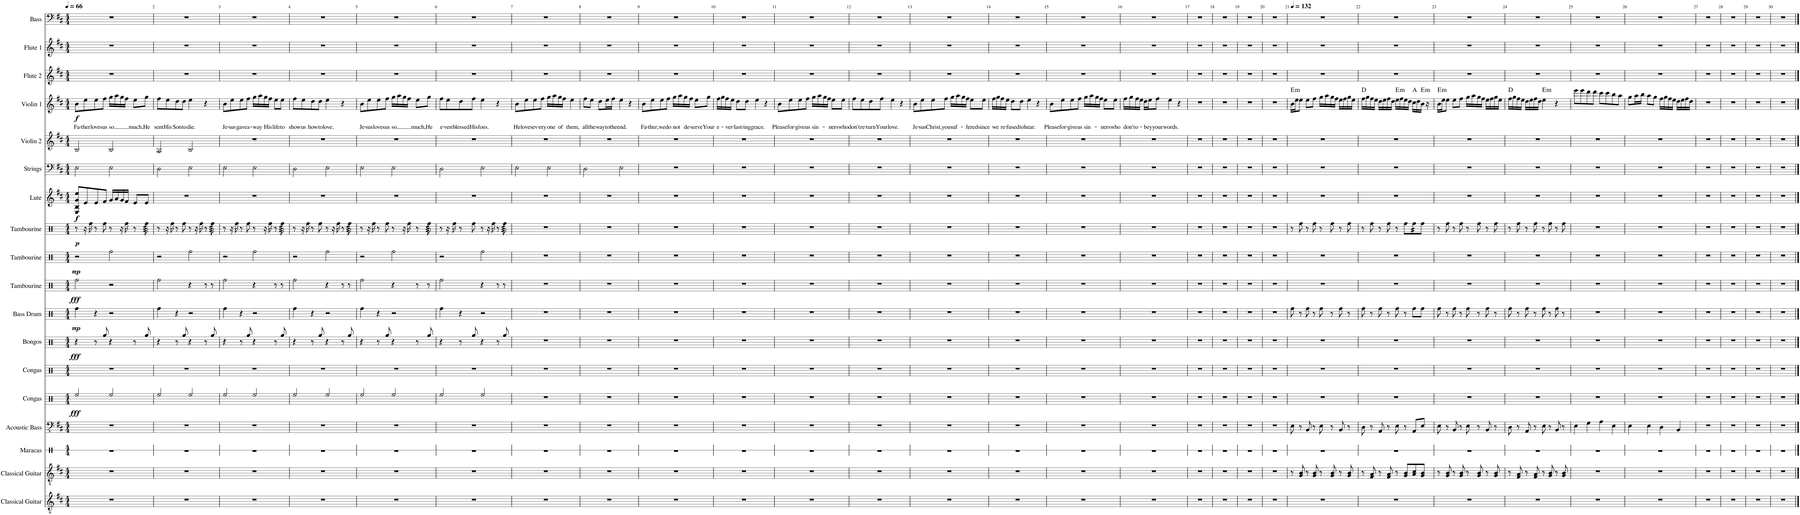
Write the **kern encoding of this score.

**kern	**kern	**kern	**kern	**kern	**dynam	**kern	**kern	**dynam	**kern	**dynam	**kern	**dynam	**kern	**dynam	**kern	**dynam	**kern	**dynam	**kern	**kern	**kern	**text	**dynam	**harte	**kern	**kern	**kern
*part18	*part17	*part16	*part15	*part14	*part14	*part13	*part12	*part12	*part11	*part11	*part10	*part10	*part9	*part9	*part8	*part8	*part7	*part7	*part6	*part5	*part4	*part4	*part4	*part4	*part3	*part2	*part1
*staff18	*staff17	*staff16	*staff15	*staff14	*staff14	*staff13	*staff12	*staff12	*staff11	*staff11	*staff10	*staff10	*staff9	*staff9	*staff8	*staff8	*staff7	*staff7	*staff6	*staff5	*staff4	*staff4	*staff4	*	*staff3	*staff2	*staff1
*I"Classical Guitar	*I"Classical Guitar	*I"Maracas	*I"Acoustic Bass	*I"Congas	*	*I"Congas	*I"Bongos	*	*I"Bass Drum	*	*I"Tambourine	*	*I"Tambourine	*	*I"Tambourine	*	*I"Lute	*	*I"Strings	*I"Violin 2	*I"Violin 1	*	*	*	*I"Flute 2	*I"Flute 1	*I"Bass
*I'Guit.	*I'Guit.	*I'Mrcs.	*I'Bass	*I'Co.	*	*I'Co.	*I'Bo.	*	*I'B. Dr.	*	*I'Tamb.	*	*I'Tamb.	*	*I'Tamb.	*	*I'Lt.	*	*I'Str.	*I'Vln. 2	*I'Vln. 1	*	*	*	*I'Fl. 2	*I'Fl. 1	*I'B.
*	*	*stria1	*	*	*	*	*	*	*	*	*	*	*	*	*	*	*	*	*	*	*	*	*	*	*	*	*
*clefGv2	*clefGv2	*clefX	*clefFv4	*clefX	*	*clefX	*clefX	*	*clefX	*	*clefX	*	*clefX	*	*clefX	*	*clefG2	*	*clefF4	*clefG2	*clefG2	*	*	*	*clefG2	*clefG2	*clefF4
*k[f#c#]	*k[f#c#]	*k[]	*k[f#c#]	*k[]	*	*k[]	*k[]	*	*k[]	*	*k[]	*	*k[]	*	*k[]	*	*k[f#c#]	*	*k[f#c#]	*k[f#c#]	*k[f#c#]	*	*	*	*k[f#c#]	*k[f#c#]	*k[f#c#]
*M4/4	*M4/4	*M4/4	*M4/4	*M4/4	*	*M4/4	*M4/4	*	*M4/4	*	*M4/4	*	*M4/4	*	*M4/4	*	*M4/4	*	*M4/4	*M4/4	*M4/4	*	*	*	*M4/4	*M4/4	*M4/4
*MM66	*MM66	*MM66	*MM66	*MM66	*	*MM66	*MM66	*	*MM66	*	*MM66	*	*MM66	*	*MM66	*	*MM66	*	*MM66	*MM66	*MM66	*	*	*	*MM66	*MM66	*MM66
=1	=1	=1	=1	=1	=1	=1	=1	=1	=1	=1	=1	=1	=1	=1	=1	=1	=1	=1	=1	=1	=1	=1	=1	=1	=1	=1	=1
!	!	!	!	!	!LO:DY:b	!	!	!LO:DY:b	!	!LO:DY:b	!	!LO:DY:b	!	!LO:DY:b	!	!LO:DY:b	!	!LO:DY:b	!	!	!	!LO:LY:b	!LO:DY:b	!	!	!	!
1r	1r	1r	1r	2Ree/	fff	1r	4r	fff	4Rff\	mp	2Rff\	fff	2r	mp	8r	p	8E/ 8B/ 8g/ 8ee/L	f	2E\	2B/	8b\L	Fa-	f	.	1r	1r	1r
!	!	!	!	!	!	!	!	!	!	!	!	!	!	!	!	!	!	!	!	!	!	!LO:LY:b	!	!	!	!	!
.	.	.	.	.	.	.	.	.	.	.	.	.	.	.	16r	.	8e/	.	.	.	8ee\	-ther	.	.	.	.	.
.	.	.	.	.	.	.	.	.	.	.	.	.	.	.	16Rff\	.	.	.	.	.	.	.	.	.	.	.	.
!	!	!	!	!	!	!	!	!	!	!	!	!	!	!	!	!	!	!	!	!	!	!LO:LY:b	!	!	!	!	!
.	.	.	.	.	.	.	8r	.	4r	.	.	.	.	.	8r	.	8e/	.	.	.	8ee\	loves	.	.	.	.	.
!	!	!	!	!	!	!	!	!	!	!	!	!	!	!	!	!	!	!	!	!	!	!LO:LY:b	!	!	!	!	!
.	.	.	.	.	.	.	8Rgg/	.	.	.	.	.	.	.	8Rff\	.	8f#/J	.	.	.	8ff#\J	us	.	.	.	.	.
!	!	!	!	!	!	!	!	!	!	!	!	!	!	!	!	!	!	!	!	!	!	!LO:LY:b	!	!	!	!	!
.	.	.	.	2Ree/	.	.	4r	.	2r	.	2r	.	2Rff\	.	8r	.	16g/LL	.	2E\	2B/	16gg\LL	-so	.	.	.	.	.
.	.	.	.	.	.	.	.	.	.	.	.	.	.	.	.	.	16a/	.	.	.	16aa\	.	.	.	.	.	.
.	.	.	.	.	.	.	.	.	.	.	.	.	.	.	16r	.	16g/	.	.	.	16gg\	.	.	.	.	.	.
.	.	.	.	.	.	.	.	.	.	.	.	.	.	.	16Rff\	.	16f#/JJ	.	.	.	16ff#\JJ	.	.	.	.	.	.
!	!	!	!	!	!	!	!	!	!	!	!	!	!	!	!	!	!	!	!	!	!	!LO:LY:b	!	!	!	!	!
.	.	.	.	.	.	.	8r	.	.	.	.	.	.	.	8r	.	8e/L	.	.	.	8ee\L	much,	.	.	.	.	.
!	!	!	!	!	!	!	!	!	!	!	!	!	!	!	!	!	!	!	!	!	!	!LO:LY:b	!	!	!	!	!
*	*	*	*	*	*	*	*	*	*	*	*	*	*	*	*tremolo	*	*	*	*	*	*	*	*	*	*	*	*
.	.	.	.	.	.	.	8Rgg/	.	.	.	.	.	.	.	64Rff\	.	8e/J	.	.	.	8gg\J	He	.	.	.	.	.
.	.	.	.	.	.	.	.	.	.	.	.	.	.	.	64Rff\	.	.	.	.	.	.	.	.	.	.	.	.
.	.	.	.	.	.	.	.	.	.	.	.	.	.	.	64Rff\	.	.	.	.	.	.	.	.	.	.	.	.
.	.	.	.	.	.	.	.	.	.	.	.	.	.	.	64Rff\	.	.	.	.	.	.	.	.	.	.	.	.
.	.	.	.	.	.	.	.	.	.	.	.	.	.	.	64Rff\	.	.	.	.	.	.	.	.	.	.	.	.
.	.	.	.	.	.	.	.	.	.	.	.	.	.	.	64Rff\	.	.	.	.	.	.	.	.	.	.	.	.
.	.	.	.	.	.	.	.	.	.	.	.	.	.	.	64Rff\	.	.	.	.	.	.	.	.	.	.	.	.
.	.	.	.	.	.	.	.	.	.	.	.	.	.	.	64Rff\	.	.	.	.	.	.	.	.	.	.	.	.
*	*	*	*	*	*	*	*	*	*	*	*	*	*	*	*Xtremolo	*	*	*	*	*	*	*	*	*	*	*	*
=2	=2	=2	=2	=2	=2	=2	=2	=2	=2	=2	=2	=2	=2	=2	=2	=2	=2	=2	=2	=2	=2	=2	=2	=2	=2	=2	=2
!	!	!	!	!	!	!	!	!	!	!	!	!	!	!	!	!	!	!	!	!	!	!LO:LY:b	!	!	!	!	!
1r	1r	1r	1r	2Ree/	.	1r	4r	.	4Rff\	.	2Rff\	.	2r	.	8r	.	1r	.	2D\	2A/	8ff#\L	sent	.	.	1r	1r	1r
!	!	!	!	!	!	!	!	!	!	!	!	!	!	!	!	!	!	!	!	!	!	!LO:LY:b	!	!	!	!	!
.	.	.	.	.	.	.	.	.	.	.	.	.	.	.	16r	.	.	.	.	.	8ee\	His	.	.	.	.	.
.	.	.	.	.	.	.	.	.	.	.	.	.	.	.	16Rff\	.	.	.	.	.	.	.	.	.	.	.	.
!	!	!	!	!	!	!	!	!	!	!	!	!	!	!	!	!	!	!	!	!	!	!LO:LY:b	!	!	!	!	!
.	.	.	.	.	.	.	8r	.	4r	.	.	.	.	.	8r	.	.	.	.	.	8dd\	Son	.	.	.	.	.
!	!	!	!	!	!	!	!	!	!	!	!	!	!	!	!	!	!	!	!	!	!	!LO:LY:b	!	!	!	!	!
.	.	.	.	.	.	.	8Rgg/	.	.	.	.	.	.	.	8Rff\	.	.	.	.	.	8dd\J	to	.	.	.	.	.
!	!	!	!	!	!	!	!	!	!	!	!	!	!	!	!	!	!	!	!	!	!	!LO:LY:b	!	!	!	!	!
.	.	.	.	2Ree/	.	.	4r	.	2r	.	4r	.	2Rff\	.	8r	.	.	.	2E\	2B/	4ee\	die.	.	.	.	.	.
.	.	.	.	.	.	.	.	.	.	.	.	.	.	.	16r	.	.	.	.	.	.	.	.	.	.	.	.
.	.	.	.	.	.	.	.	.	.	.	.	.	.	.	16Rff\	.	.	.	.	.	.	.	.	.	.	.	.
.	.	.	.	.	.	.	8r	.	.	.	8r	.	.	.	8r	.	.	.	.	.	4r	.	.	.	.	.	.
*	*	*	*	*	*	*	*	*	*	*	*	*	*	*	*tremolo	*	*	*	*	*	*	*	*	*	*	*	*
.	.	.	.	.	.	.	8Rgg/	.	.	.	8r	.	.	.	64Rff\	.	.	.	.	.	.	.	.	.	.	.	.
.	.	.	.	.	.	.	.	.	.	.	.	.	.	.	64Rff\	.	.	.	.	.	.	.	.	.	.	.	.
.	.	.	.	.	.	.	.	.	.	.	.	.	.	.	64Rff\	.	.	.	.	.	.	.	.	.	.	.	.
.	.	.	.	.	.	.	.	.	.	.	.	.	.	.	64Rff\	.	.	.	.	.	.	.	.	.	.	.	.
.	.	.	.	.	.	.	.	.	.	.	.	.	.	.	64Rff\	.	.	.	.	.	.	.	.	.	.	.	.
.	.	.	.	.	.	.	.	.	.	.	.	.	.	.	64Rff\	.	.	.	.	.	.	.	.	.	.	.	.
.	.	.	.	.	.	.	.	.	.	.	.	.	.	.	64Rff\	.	.	.	.	.	.	.	.	.	.	.	.
.	.	.	.	.	.	.	.	.	.	.	.	.	.	.	64Rff\	.	.	.	.	.	.	.	.	.	.	.	.
*	*	*	*	*	*	*	*	*	*	*	*	*	*	*	*Xtremolo	*	*	*	*	*	*	*	*	*	*	*	*
=3	=3	=3	=3	=3	=3	=3	=3	=3	=3	=3	=3	=3	=3	=3	=3	=3	=3	=3	=3	=3	=3	=3	=3	=3	=3	=3	=3
!	!	!	!	!	!	!	!	!	!	!	!	!	!	!	!	!	!	!	!	!	!	!LO:LY:b	!	!	!	!	!
1r	1r	1r	1r	2Ree/	.	1r	4r	.	4Rff\	.	2Rff\	.	2r	.	8r	.	1r	.	2E\	1r	8b\L	Je-	.	.	1r	1r	1r
!	!	!	!	!	!	!	!	!	!	!	!	!	!	!	!	!	!	!	!	!	!	!LO:LY:b	!	!	!	!	!
.	.	.	.	.	.	.	.	.	.	.	.	.	.	.	16r	.	.	.	.	.	8ee\	-sus	.	.	.	.	.
.	.	.	.	.	.	.	.	.	.	.	.	.	.	.	16Rff\	.	.	.	.	.	.	.	.	.	.	.	.
!	!	!	!	!	!	!	!	!	!	!	!	!	!	!	!	!	!	!	!	!	!	!LO:LY:b	!	!	!	!	!
.	.	.	.	.	.	.	8r	.	4r	.	.	.	.	.	8r	.	.	.	.	.	8ee\	gave	.	.	.	.	.
!	!	!	!	!	!	!	!	!	!	!	!	!	!	!	!	!	!	!	!	!	!	!LO:LY:b	!	!	!	!	!
.	.	.	.	.	.	.	8Rgg/	.	.	.	.	.	.	.	8Rff\	.	.	.	.	.	8ff#\J	a-	.	.	.	.	.
!	!	!	!	!	!	!	!	!	!	!	!	!	!	!	!	!	!	!	!	!	!	!LO:LY:b	!	!	!	!	!
.	.	.	.	2Ree/	.	.	4r	.	2r	.	4r	.	2Rff\	.	8r	.	.	.	2E\	.	16gg\LL	-way	.	.	.	.	.
.	.	.	.	.	.	.	.	.	.	.	.	.	.	.	.	.	.	.	.	.	16aa\	.	.	.	.	.	.
!	!	!	!	!	!	!	!	!	!	!	!	!	!	!	!	!	!	!	!	!	!	!LO:LY:b	!	!	!	!	!
.	.	.	.	.	.	.	.	.	.	.	.	.	.	.	16r	.	.	.	.	.	16gg\	His	.	.	.	.	.
.	.	.	.	.	.	.	.	.	.	.	.	.	.	.	16Rff\	.	.	.	.	.	16ff#\JJ	.	.	.	.	.	.
!	!	!	!	!	!	!	!	!	!	!	!	!	!	!	!	!	!	!	!	!	!	!LO:LY:b	!	!	!	!	!
.	.	.	.	.	.	.	8r	.	.	.	8r	.	.	.	8r	.	.	.	.	.	8ee\L	life	.	.	.	.	.
!	!	!	!	!	!	!	!	!	!	!	!	!	!	!	!	!	!	!	!	!	!	!LO:LY:b	!	!	!	!	!
*	*	*	*	*	*	*	*	*	*	*	*	*	*	*	*tremolo	*	*	*	*	*	*	*	*	*	*	*	*
.	.	.	.	.	.	.	8Rgg/	.	.	.	8r	.	.	.	64Rff\	.	.	.	.	.	8ee\J	to	.	.	.	.	.
.	.	.	.	.	.	.	.	.	.	.	.	.	.	.	64Rff\	.	.	.	.	.	.	.	.	.	.	.	.
.	.	.	.	.	.	.	.	.	.	.	.	.	.	.	64Rff\	.	.	.	.	.	.	.	.	.	.	.	.
.	.	.	.	.	.	.	.	.	.	.	.	.	.	.	64Rff\	.	.	.	.	.	.	.	.	.	.	.	.
.	.	.	.	.	.	.	.	.	.	.	.	.	.	.	64Rff\	.	.	.	.	.	.	.	.	.	.	.	.
.	.	.	.	.	.	.	.	.	.	.	.	.	.	.	64Rff\	.	.	.	.	.	.	.	.	.	.	.	.
.	.	.	.	.	.	.	.	.	.	.	.	.	.	.	64Rff\	.	.	.	.	.	.	.	.	.	.	.	.
.	.	.	.	.	.	.	.	.	.	.	.	.	.	.	64Rff\	.	.	.	.	.	.	.	.	.	.	.	.
*	*	*	*	*	*	*	*	*	*	*	*	*	*	*	*Xtremolo	*	*	*	*	*	*	*	*	*	*	*	*
=4	=4	=4	=4	=4	=4	=4	=4	=4	=4	=4	=4	=4	=4	=4	=4	=4	=4	=4	=4	=4	=4	=4	=4	=4	=4	=4	=4
!	!	!	!	!	!	!	!	!	!	!	!	!	!	!	!	!	!	!	!	!	!	!LO:LY:b	!	!	!	!	!
1r	1r	1r	1r	2Ree/	.	1r	4r	.	4Rff\	.	2Rff\	.	2r	.	8r	.	1r	.	2D\	1r	8ff#\L	show	.	.	1r	1r	1r
!	!	!	!	!	!	!	!	!	!	!	!	!	!	!	!	!	!	!	!	!	!	!LO:LY:b	!	!	!	!	!
.	.	.	.	.	.	.	.	.	.	.	.	.	.	.	16r	.	.	.	.	.	8ee\	us	.	.	.	.	.
.	.	.	.	.	.	.	.	.	.	.	.	.	.	.	16Rff\	.	.	.	.	.	.	.	.	.	.	.	.
!	!	!	!	!	!	!	!	!	!	!	!	!	!	!	!	!	!	!	!	!	!	!LO:LY:b	!	!	!	!	!
.	.	.	.	.	.	.	8r	.	4r	.	.	.	.	.	8r	.	.	.	.	.	8dd\	how	.	.	.	.	.
!	!	!	!	!	!	!	!	!	!	!	!	!	!	!	!	!	!	!	!	!	!	!LO:LY:b	!	!	!	!	!
.	.	.	.	.	.	.	8Rgg/	.	.	.	.	.	.	.	8Rff\	.	.	.	.	.	8dd\J	to	.	.	.	.	.
!	!	!	!	!	!	!	!	!	!	!	!	!	!	!	!	!	!	!	!	!	!	!LO:LY:b	!	!	!	!	!
.	.	.	.	2Ree/	.	.	4r	.	2r	.	4r	.	2Rff\	.	8r	.	.	.	2E\	.	4ee\	love.	.	.	.	.	.
.	.	.	.	.	.	.	.	.	.	.	.	.	.	.	16r	.	.	.	.	.	.	.	.	.	.	.	.
.	.	.	.	.	.	.	.	.	.	.	.	.	.	.	16Rff\	.	.	.	.	.	.	.	.	.	.	.	.
.	.	.	.	.	.	.	8r	.	.	.	8r	.	.	.	8r	.	.	.	.	.	4r	.	.	.	.	.	.
*	*	*	*	*	*	*	*	*	*	*	*	*	*	*	*tremolo	*	*	*	*	*	*	*	*	*	*	*	*
.	.	.	.	.	.	.	8Rgg/	.	.	.	8r	.	.	.	64Rff\	.	.	.	.	.	.	.	.	.	.	.	.
.	.	.	.	.	.	.	.	.	.	.	.	.	.	.	64Rff\	.	.	.	.	.	.	.	.	.	.	.	.
.	.	.	.	.	.	.	.	.	.	.	.	.	.	.	64Rff\	.	.	.	.	.	.	.	.	.	.	.	.
.	.	.	.	.	.	.	.	.	.	.	.	.	.	.	64Rff\	.	.	.	.	.	.	.	.	.	.	.	.
.	.	.	.	.	.	.	.	.	.	.	.	.	.	.	64Rff\	.	.	.	.	.	.	.	.	.	.	.	.
.	.	.	.	.	.	.	.	.	.	.	.	.	.	.	64Rff\	.	.	.	.	.	.	.	.	.	.	.	.
.	.	.	.	.	.	.	.	.	.	.	.	.	.	.	64Rff\	.	.	.	.	.	.	.	.	.	.	.	.
.	.	.	.	.	.	.	.	.	.	.	.	.	.	.	64Rff\	.	.	.	.	.	.	.	.	.	.	.	.
*	*	*	*	*	*	*	*	*	*	*	*	*	*	*	*Xtremolo	*	*	*	*	*	*	*	*	*	*	*	*
=5	=5	=5	=5	=5	=5	=5	=5	=5	=5	=5	=5	=5	=5	=5	=5	=5	=5	=5	=5	=5	=5	=5	=5	=5	=5	=5	=5
!	!	!	!	!	!	!	!	!	!	!	!	!	!	!	!	!	!	!	!	!	!	!LO:LY:b	!	!	!	!	!
1r	1r	1r	1r	2Ree/	.	1r	4r	.	4Rff\	.	2Rff\	.	2r	.	8r	.	1r	.	2E\	1r	8b\L	Je-	.	.	1r	1r	1r
!	!	!	!	!	!	!	!	!	!	!	!	!	!	!	!	!	!	!	!	!	!	!LO:LY:b	!	!	!	!	!
.	.	.	.	.	.	.	.	.	.	.	.	.	.	.	16r	.	.	.	.	.	8ee\	-sus	.	.	.	.	.
.	.	.	.	.	.	.	.	.	.	.	.	.	.	.	16Rff\	.	.	.	.	.	.	.	.	.	.	.	.
!	!	!	!	!	!	!	!	!	!	!	!	!	!	!	!	!	!	!	!	!	!	!LO:LY:b	!	!	!	!	!
.	.	.	.	.	.	.	8r	.	4r	.	.	.	.	.	8r	.	.	.	.	.	8ee\	loves	.	.	.	.	.
!	!	!	!	!	!	!	!	!	!	!	!	!	!	!	!	!	!	!	!	!	!	!LO:LY:b	!	!	!	!	!
.	.	.	.	.	.	.	8Rgg/	.	.	.	.	.	.	.	8Rff\	.	.	.	.	.	8ff#\J	us	.	.	.	.	.
!	!	!	!	!	!	!	!	!	!	!	!	!	!	!	!	!	!	!	!	!	!	!LO:LY:b	!	!	!	!	!
.	.	.	.	2Ree/	.	.	4r	.	2r	.	4r	.	2Rff\	.	8r	.	.	.	2E\	.	16gg\LL	so	.	.	.	.	.
.	.	.	.	.	.	.	.	.	.	.	.	.	.	.	.	.	.	.	.	.	16aa\	.	.	.	.	.	.
.	.	.	.	.	.	.	.	.	.	.	.	.	.	.	16r	.	.	.	.	.	16gg\	.	.	.	.	.	.
.	.	.	.	.	.	.	.	.	.	.	.	.	.	.	16Rff\	.	.	.	.	.	16ff#\JJ	.	.	.	.	.	.
!	!	!	!	!	!	!	!	!	!	!	!	!	!	!	!	!	!	!	!	!	!	!LO:LY:b	!	!	!	!	!
.	.	.	.	.	.	.	8r	.	.	.	8r	.	.	.	8r	.	.	.	.	.	8ee\L	much,	.	.	.	.	.
!	!	!	!	!	!	!	!	!	!	!	!	!	!	!	!	!	!	!	!	!	!	!LO:LY:b	!	!	!	!	!
*	*	*	*	*	*	*	*	*	*	*	*	*	*	*	*tremolo	*	*	*	*	*	*	*	*	*	*	*	*
.	.	.	.	.	.	.	8Rgg/	.	.	.	8r	.	.	.	64Rff\	.	.	.	.	.	8gg\J	He	.	.	.	.	.
.	.	.	.	.	.	.	.	.	.	.	.	.	.	.	64Rff\	.	.	.	.	.	.	.	.	.	.	.	.
.	.	.	.	.	.	.	.	.	.	.	.	.	.	.	64Rff\	.	.	.	.	.	.	.	.	.	.	.	.
.	.	.	.	.	.	.	.	.	.	.	.	.	.	.	64Rff\	.	.	.	.	.	.	.	.	.	.	.	.
.	.	.	.	.	.	.	.	.	.	.	.	.	.	.	64Rff\	.	.	.	.	.	.	.	.	.	.	.	.
.	.	.	.	.	.	.	.	.	.	.	.	.	.	.	64Rff\	.	.	.	.	.	.	.	.	.	.	.	.
.	.	.	.	.	.	.	.	.	.	.	.	.	.	.	64Rff\	.	.	.	.	.	.	.	.	.	.	.	.
.	.	.	.	.	.	.	.	.	.	.	.	.	.	.	64Rff\	.	.	.	.	.	.	.	.	.	.	.	.
*	*	*	*	*	*	*	*	*	*	*	*	*	*	*	*Xtremolo	*	*	*	*	*	*	*	*	*	*	*	*
=6	=6	=6	=6	=6	=6	=6	=6	=6	=6	=6	=6	=6	=6	=6	=6	=6	=6	=6	=6	=6	=6	=6	=6	=6	=6	=6	=6
!	!	!	!	!	!	!	!	!	!	!	!	!	!	!	!	!	!	!	!	!	!	!LO:LY:b	!	!	!	!	!
1r	1r	1r	1r	2Ree/	.	1r	4r	.	4Rff\	.	2Rff\	.	2r	.	8r	.	1r	.	2D\	1r	8ff#\L	e-	.	.	1r	1r	1r
!	!	!	!	!	!	!	!	!	!	!	!	!	!	!	!	!	!	!	!	!	!	!LO:LY:b	!	!	!	!	!
.	.	.	.	.	.	.	.	.	.	.	.	.	.	.	16r	.	.	.	.	.	8ee\	-ven	.	.	.	.	.
.	.	.	.	.	.	.	.	.	.	.	.	.	.	.	16Rff\	.	.	.	.	.	.	.	.	.	.	.	.
!	!	!	!	!	!	!	!	!	!	!	!	!	!	!	!	!	!	!	!	!	!	!LO:LY:b	!	!	!	!	!
.	.	.	.	.	.	.	8r	.	4r	.	.	.	.	.	8r	.	.	.	.	.	8dd\	blessed	.	.	.	.	.
!	!	!	!	!	!	!	!	!	!	!	!	!	!	!	!	!	!	!	!	!	!	!LO:LY:b	!	!	!	!	!
.	.	.	.	.	.	.	8Rgg/	.	.	.	.	.	.	.	8Rff\	.	.	.	.	.	8ff#\J	His	.	.	.	.	.
!	!	!	!	!	!	!	!	!	!	!	!	!	!	!	!	!	!	!	!	!	!	!LO:LY:b	!	!	!	!	!
.	.	.	.	2Ree/	.	.	4r	.	2r	.	4r	.	2Rff\	.	8r	.	.	.	2E\	.	4ee\	foes.	.	.	.	.	.
.	.	.	.	.	.	.	.	.	.	.	.	.	.	.	16r	.	.	.	.	.	.	.	.	.	.	.	.
.	.	.	.	.	.	.	.	.	.	.	.	.	.	.	16Rff\	.	.	.	.	.	.	.	.	.	.	.	.
.	.	.	.	.	.	.	8r	.	.	.	8r	.	.	.	8r	.	.	.	.	.	4r	.	.	.	.	.	.
*	*	*	*	*	*	*	*	*	*	*	*	*	*	*	*tremolo	*	*	*	*	*	*	*	*	*	*	*	*
.	.	.	.	.	.	.	8Rgg/	.	.	.	8r	.	.	.	64Rff\	.	.	.	.	.	.	.	.	.	.	.	.
.	.	.	.	.	.	.	.	.	.	.	.	.	.	.	64Rff\	.	.	.	.	.	.	.	.	.	.	.	.
.	.	.	.	.	.	.	.	.	.	.	.	.	.	.	64Rff\	.	.	.	.	.	.	.	.	.	.	.	.
.	.	.	.	.	.	.	.	.	.	.	.	.	.	.	64Rff\	.	.	.	.	.	.	.	.	.	.	.	.
.	.	.	.	.	.	.	.	.	.	.	.	.	.	.	64Rff\	.	.	.	.	.	.	.	.	.	.	.	.
.	.	.	.	.	.	.	.	.	.	.	.	.	.	.	64Rff\	.	.	.	.	.	.	.	.	.	.	.	.
.	.	.	.	.	.	.	.	.	.	.	.	.	.	.	64Rff\	.	.	.	.	.	.	.	.	.	.	.	.
.	.	.	.	.	.	.	.	.	.	.	.	.	.	.	64Rff\	.	.	.	.	.	.	.	.	.	.	.	.
*	*	*	*	*	*	*	*	*	*	*	*	*	*	*	*Xtremolo	*	*	*	*	*	*	*	*	*	*	*	*
=7	=7	=7	=7	=7	=7	=7	=7	=7	=7	=7	=7	=7	=7	=7	=7	=7	=7	=7	=7	=7	=7	=7	=7	=7	=7	=7	=7
!	!	!	!	!	!	!	!	!	!	!	!	!	!	!	!	!	!	!	!	!	!	!LO:LY:b	!	!	!	!	!
1r	1r	1r	1r	1r	.	1r	1r	.	1r	.	1r	.	1r	.	1r	.	1r	.	2E\	1r	8b\L	He	.	.	1r	1r	1r
!	!	!	!	!	!	!	!	!	!	!	!	!	!	!	!	!	!	!	!	!	!	!LO:LY:b	!	!	!	!	!
.	.	.	.	.	.	.	.	.	.	.	.	.	.	.	.	.	.	.	.	.	8ee\	loves	.	.	.	.	.
!	!	!	!	!	!	!	!	!	!	!	!	!	!	!	!	!	!	!	!	!	!	!LO:LY:b	!	!	!	!	!
.	.	.	.	.	.	.	.	.	.	.	.	.	.	.	.	.	.	.	.	.	8ee\	ev-	.	.	.	.	.
!	!	!	!	!	!	!	!	!	!	!	!	!	!	!	!	!	!	!	!	!	!	!LO:LY:b	!	!	!	!	!
.	.	.	.	.	.	.	.	.	.	.	.	.	.	.	.	.	.	.	.	.	8ff#\J	-ery	.	.	.	.	.
!	!	!	!	!	!	!	!	!	!	!	!	!	!	!	!	!	!	!	!	!	!	!LO:LY:b	!	!	!	!	!
.	.	.	.	.	.	.	.	.	.	.	.	.	.	.	.	.	.	.	2E\	.	16gg\LL	one	.	.	.	.	.
.	.	.	.	.	.	.	.	.	.	.	.	.	.	.	.	.	.	.	.	.	16aa\	.	.	.	.	.	.
!	!	!	!	!	!	!	!	!	!	!	!	!	!	!	!	!	!	!	!	!	!	!LO:LY:b	!	!	!	!	!
.	.	.	.	.	.	.	.	.	.	.	.	.	.	.	.	.	.	.	.	.	16gg\	of	.	.	.	.	.
.	.	.	.	.	.	.	.	.	.	.	.	.	.	.	.	.	.	.	.	.	16ff#\JJ	.	.	.	.	.	.
!	!	!	!	!	!	!	!	!	!	!	!	!	!	!	!	!	!	!	!	!	!	!LO:LY:b	!	!	!	!	!
.	.	.	.	.	.	.	.	.	.	.	.	.	.	.	.	.	.	.	.	.	4ee\	them,	.	.	.	.	.
=8	=8	=8	=8	=8	=8	=8	=8	=8	=8	=8	=8	=8	=8	=8	=8	=8	=8	=8	=8	=8	=8	=8	=8	=8	=8	=8	=8
!	!	!	!	!	!	!	!	!	!	!	!	!	!	!	!	!	!	!	!	!	!	!LO:LY:b	!	!	!	!	!
1r	1r	1r	1r	1r	.	1r	1r	.	1r	.	1r	.	1r	.	1r	.	1r	.	2D\	1r	8ff#\L	all	.	.	1r	1r	1r
!	!	!	!	!	!	!	!	!	!	!	!	!	!	!	!	!	!	!	!	!	!	!LO:LY:b	!	!	!	!	!
.	.	.	.	.	.	.	.	.	.	.	.	.	.	.	.	.	.	.	.	.	8ee\J	the	.	.	.	.	.
!	!	!	!	!	!	!	!	!	!	!	!	!	!	!	!	!	!	!	!	!	!	!LO:LY:b	!	!	!	!	!
.	.	.	.	.	.	.	.	.	.	.	.	.	.	.	.	.	.	.	.	.	8dd\L	way	.	.	.	.	.
!	!	!	!	!	!	!	!	!	!	!	!	!	!	!	!	!	!	!	!	!	!	!LO:LY:b	!	!	!	!	!
.	.	.	.	.	.	.	.	.	.	.	.	.	.	.	.	.	.	.	.	.	16ee\L	to	.	.	.	.	.
!	!	!	!	!	!	!	!	!	!	!	!	!	!	!	!	!	!	!	!	!	!	!LO:LY:b	!	!	!	!	!
.	.	.	.	.	.	.	.	.	.	.	.	.	.	.	.	.	.	.	.	.	16ff#\JJ	the	.	.	.	.	.
!	!	!	!	!	!	!	!	!	!	!	!	!	!	!	!	!	!	!	!	!	!	!LO:LY:b	!	!	!	!	!
.	.	.	.	.	.	.	.	.	.	.	.	.	.	.	.	.	.	.	2E\	.	4ee\	end.	.	.	.	.	.
.	.	.	.	.	.	.	.	.	.	.	.	.	.	.	.	.	.	.	.	.	4r	.	.	.	.	.	.
=9	=9	=9	=9	=9	=9	=9	=9	=9	=9	=9	=9	=9	=9	=9	=9	=9	=9	=9	=9	=9	=9	=9	=9	=9	=9	=9	=9
!	!	!	!	!	!	!	!	!	!	!	!	!	!	!	!	!	!	!	!	!	!	!LO:LY:b	!	!	!	!	!
1r	1r	1r	1r	1r	.	1r	1r	.	1r	.	1r	.	1r	.	1r	.	1r	.	1r	1r	8b\L	Fa-	.	.	1r	1r	1r
!	!	!	!	!	!	!	!	!	!	!	!	!	!	!	!	!	!	!	!	!	!	!LO:LY:b	!	!	!	!	!
.	.	.	.	.	.	.	.	.	.	.	.	.	.	.	.	.	.	.	.	.	8ee\	-ther,	.	.	.	.	.
!	!	!	!	!	!	!	!	!	!	!	!	!	!	!	!	!	!	!	!	!	!	!LO:LY:b	!	!	!	!	!
.	.	.	.	.	.	.	.	.	.	.	.	.	.	.	.	.	.	.	.	.	8ee\	we	.	.	.	.	.
!	!	!	!	!	!	!	!	!	!	!	!	!	!	!	!	!	!	!	!	!	!	!LO:LY:b	!	!	!	!	!
.	.	.	.	.	.	.	.	.	.	.	.	.	.	.	.	.	.	.	.	.	8ff#\J	do	.	.	.	.	.
!	!	!	!	!	!	!	!	!	!	!	!	!	!	!	!	!	!	!	!	!	!	!LO:LY:b	!	!	!	!	!
.	.	.	.	.	.	.	.	.	.	.	.	.	.	.	.	.	.	.	.	.	16gg\LL	-not	.	.	.	.	.
.	.	.	.	.	.	.	.	.	.	.	.	.	.	.	.	.	.	.	.	.	16aa\	.	.	.	.	.	.
!	!	!	!	!	!	!	!	!	!	!	!	!	!	!	!	!	!	!	!	!	!	!LO:LY:b	!	!	!	!	!
.	.	.	.	.	.	.	.	.	.	.	.	.	.	.	.	.	.	.	.	.	16gg\	de-	.	.	.	.	.
.	.	.	.	.	.	.	.	.	.	.	.	.	.	.	.	.	.	.	.	.	16ff#\JJ	.	.	.	.	.	.
!	!	!	!	!	!	!	!	!	!	!	!	!	!	!	!	!	!	!	!	!	!	!LO:LY:b	!	!	!	!	!
.	.	.	.	.	.	.	.	.	.	.	.	.	.	.	.	.	.	.	.	.	8ee\L	-serve	.	.	.	.	.
!	!	!	!	!	!	!	!	!	!	!	!	!	!	!	!	!	!	!	!	!	!	!LO:LY:b	!	!	!	!	!
.	.	.	.	.	.	.	.	.	.	.	.	.	.	.	.	.	.	.	.	.	8gg\J	Your	.	.	.	.	.
=10	=10	=10	=10	=10	=10	=10	=10	=10	=10	=10	=10	=10	=10	=10	=10	=10	=10	=10	=10	=10	=10	=10	=10	=10	=10	=10	=10
!	!	!	!	!	!	!	!	!	!	!	!	!	!	!	!	!	!	!	!	!	!	!LO:LY:b	!	!	!	!	!
1r	1r	1r	1r	1r	.	1r	1r	.	1r	.	1r	.	1r	.	1r	.	1r	.	1r	1r	16ff#\LL	e-	.	.	1r	1r	1r
.	.	.	.	.	.	.	.	.	.	.	.	.	.	.	.	.	.	.	.	.	16gg\	.	.	.	.	.	.
!	!	!	!	!	!	!	!	!	!	!	!	!	!	!	!	!	!	!	!	!	!	!LO:LY:b	!	!	!	!	!
.	.	.	.	.	.	.	.	.	.	.	.	.	.	.	.	.	.	.	.	.	16ff#\	-ver-	.	.	.	.	.
.	.	.	.	.	.	.	.	.	.	.	.	.	.	.	.	.	.	.	.	.	16ee\JJ	.	.	.	.	.	.
!	!	!	!	!	!	!	!	!	!	!	!	!	!	!	!	!	!	!	!	!	!	!LO:LY:b	!	!	!	!	!
.	.	.	.	.	.	.	.	.	.	.	.	.	.	.	.	.	.	.	.	.	8dd\L	-last-	.	.	.	.	.
!	!	!	!	!	!	!	!	!	!	!	!	!	!	!	!	!	!	!	!	!	!	!LO:LY:b	!	!	!	!	!
.	.	.	.	.	.	.	.	.	.	.	.	.	.	.	.	.	.	.	.	.	8dd\J	-ing	.	.	.	.	.
!	!	!	!	!	!	!	!	!	!	!	!	!	!	!	!	!	!	!	!	!	!	!LO:LY:b	!	!	!	!	!
.	.	.	.	.	.	.	.	.	.	.	.	.	.	.	.	.	.	.	.	.	4ee\	grace.	.	.	.	.	.
.	.	.	.	.	.	.	.	.	.	.	.	.	.	.	.	.	.	.	.	.	4r	.	.	.	.	.	.
=11	=11	=11	=11	=11	=11	=11	=11	=11	=11	=11	=11	=11	=11	=11	=11	=11	=11	=11	=11	=11	=11	=11	=11	=11	=11	=11	=11
!	!	!	!	!	!	!	!	!	!	!	!	!	!	!	!	!	!	!	!	!	!	!LO:LY:b	!	!	!	!	!
1r	1r	1r	1r	1r	.	1r	1r	.	1r	.	1r	.	1r	.	1r	.	1r	.	1r	1r	8b\L	Please	.	.	1r	1r	1r
!	!	!	!	!	!	!	!	!	!	!	!	!	!	!	!	!	!	!	!	!	!	!LO:LY:b	!	!	!	!	!
.	.	.	.	.	.	.	.	.	.	.	.	.	.	.	.	.	.	.	.	.	8ee\	for-	.	.	.	.	.
!	!	!	!	!	!	!	!	!	!	!	!	!	!	!	!	!	!	!	!	!	!	!LO:LY:b	!	!	!	!	!
.	.	.	.	.	.	.	.	.	.	.	.	.	.	.	.	.	.	.	.	.	8ee\	-give	.	.	.	.	.
!	!	!	!	!	!	!	!	!	!	!	!	!	!	!	!	!	!	!	!	!	!	!LO:LY:b	!	!	!	!	!
.	.	.	.	.	.	.	.	.	.	.	.	.	.	.	.	.	.	.	.	.	8ff#\J	us	.	.	.	.	.
!	!	!	!	!	!	!	!	!	!	!	!	!	!	!	!	!	!	!	!	!	!	!LO:LY:b	!	!	!	!	!
.	.	.	.	.	.	.	.	.	.	.	.	.	.	.	.	.	.	.	.	.	16gg\LL	sin-	.	.	.	.	.
.	.	.	.	.	.	.	.	.	.	.	.	.	.	.	.	.	.	.	.	.	16aa\	.	.	.	.	.	.
.	.	.	.	.	.	.	.	.	.	.	.	.	.	.	.	.	.	.	.	.	16gg\	.	.	.	.	.	.
.	.	.	.	.	.	.	.	.	.	.	.	.	.	.	.	.	.	.	.	.	16ff#\JJ	.	.	.	.	.	.
!	!	!	!	!	!	!	!	!	!	!	!	!	!	!	!	!	!	!	!	!	!	!LO:LY:b	!	!	!	!	!
.	.	.	.	.	.	.	.	.	.	.	.	.	.	.	.	.	.	.	.	.	8ee\L	-ners	.	.	.	.	.
!	!	!	!	!	!	!	!	!	!	!	!	!	!	!	!	!	!	!	!	!	!	!LO:LY:b	!	!	!	!	!
.	.	.	.	.	.	.	.	.	.	.	.	.	.	.	.	.	.	.	.	.	8ee\J	who	.	.	.	.	.
=12	=12	=12	=12	=12	=12	=12	=12	=12	=12	=12	=12	=12	=12	=12	=12	=12	=12	=12	=12	=12	=12	=12	=12	=12	=12	=12	=12
!	!	!	!	!	!	!	!	!	!	!	!	!	!	!	!	!	!	!	!	!	!	!LO:LY:b	!	!	!	!	!
1r	1r	1r	1r	1r	.	1r	1r	.	1r	.	1r	.	1r	.	1r	.	1r	.	1r	1r	8ff#\L	don't	.	.	1r	1r	1r
!	!	!	!	!	!	!	!	!	!	!	!	!	!	!	!	!	!	!	!	!	!	!LO:LY:b	!	!	!	!	!
.	.	.	.	.	.	.	.	.	.	.	.	.	.	.	.	.	.	.	.	.	8ee\	re-	.	.	.	.	.
!	!	!	!	!	!	!	!	!	!	!	!	!	!	!	!	!	!	!	!	!	!	!LO:LY:b	!	!	!	!	!
.	.	.	.	.	.	.	.	.	.	.	.	.	.	.	.	.	.	.	.	.	8dd\	-turn	.	.	.	.	.
!	!	!	!	!	!	!	!	!	!	!	!	!	!	!	!	!	!	!	!	!	!	!LO:LY:b	!	!	!	!	!
.	.	.	.	.	.	.	.	.	.	.	.	.	.	.	.	.	.	.	.	.	8ff#\J	Your	.	.	.	.	.
!	!	!	!	!	!	!	!	!	!	!	!	!	!	!	!	!	!	!	!	!	!	!LO:LY:b	!	!	!	!	!
.	.	.	.	.	.	.	.	.	.	.	.	.	.	.	.	.	.	.	.	.	4ee\	love.	.	.	.	.	.
.	.	.	.	.	.	.	.	.	.	.	.	.	.	.	.	.	.	.	.	.	4r	.	.	.	.	.	.
=13	=13	=13	=13	=13	=13	=13	=13	=13	=13	=13	=13	=13	=13	=13	=13	=13	=13	=13	=13	=13	=13	=13	=13	=13	=13	=13	=13
!	!	!	!	!	!	!	!	!	!	!	!	!	!	!	!	!	!	!	!	!	!	!LO:LY:b	!	!	!	!	!
1r	1r	1r	1r	1r	.	1r	1r	.	1r	.	1r	.	1r	.	1r	.	1r	.	1r	1r	8b\L	Je-	.	.	1r	1r	1r
!	!	!	!	!	!	!	!	!	!	!	!	!	!	!	!	!	!	!	!	!	!	!LO:LY:b	!	!	!	!	!
.	.	.	.	.	.	.	.	.	.	.	.	.	.	.	.	.	.	.	.	.	8ee\	-sus	.	.	.	.	.
!	!	!	!	!	!	!	!	!	!	!	!	!	!	!	!	!	!	!	!	!	!	!LO:LY:b	!	!	!	!	!
.	.	.	.	.	.	.	.	.	.	.	.	.	.	.	.	.	.	.	.	.	8ee\	Christ,	.	.	.	.	.
!	!	!	!	!	!	!	!	!	!	!	!	!	!	!	!	!	!	!	!	!	!	!LO:LY:b	!	!	!	!	!
.	.	.	.	.	.	.	.	.	.	.	.	.	.	.	.	.	.	.	.	.	8ff#\J	you	.	.	.	.	.
!	!	!	!	!	!	!	!	!	!	!	!	!	!	!	!	!	!	!	!	!	!	!LO:LY:b	!	!	!	!	!
.	.	.	.	.	.	.	.	.	.	.	.	.	.	.	.	.	.	.	.	.	16gg\LL	suf-	.	.	.	.	.
.	.	.	.	.	.	.	.	.	.	.	.	.	.	.	.	.	.	.	.	.	16aa\	.	.	.	.	.	.
.	.	.	.	.	.	.	.	.	.	.	.	.	.	.	.	.	.	.	.	.	16gg\	.	.	.	.	.	.
.	.	.	.	.	.	.	.	.	.	.	.	.	.	.	.	.	.	.	.	.	16ff#\JJ	.	.	.	.	.	.
!	!	!	!	!	!	!	!	!	!	!	!	!	!	!	!	!	!	!	!	!	!	!LO:LY:b	!	!	!	!	!
.	.	.	.	.	.	.	.	.	.	.	.	.	.	.	.	.	.	.	.	.	8ee\L	-fered	.	.	.	.	.
!	!	!	!	!	!	!	!	!	!	!	!	!	!	!	!	!	!	!	!	!	!	!LO:LY:b	!	!	!	!	!
.	.	.	.	.	.	.	.	.	.	.	.	.	.	.	.	.	.	.	.	.	8ee\J	since	.	.	.	.	.
=14	=14	=14	=14	=14	=14	=14	=14	=14	=14	=14	=14	=14	=14	=14	=14	=14	=14	=14	=14	=14	=14	=14	=14	=14	=14	=14	=14
!	!	!	!	!	!	!	!	!	!	!	!	!	!	!	!	!	!	!	!	!	!	!LO:LY:b	!	!	!	!	!
1r	1r	1r	1r	1r	.	1r	1r	.	1r	.	1r	.	1r	.	1r	.	1r	.	1r	1r	16ff#\LL	we	.	.	1r	1r	1r
.	.	.	.	.	.	.	.	.	.	.	.	.	.	.	.	.	.	.	.	.	16gg\	.	.	.	.	.	.
!	!	!	!	!	!	!	!	!	!	!	!	!	!	!	!	!	!	!	!	!	!	!LO:LY:b	!	!	!	!	!
.	.	.	.	.	.	.	.	.	.	.	.	.	.	.	.	.	.	.	.	.	16ff#\	re-	.	.	.	.	.
.	.	.	.	.	.	.	.	.	.	.	.	.	.	.	.	.	.	.	.	.	16ee\JJ	.	.	.	.	.	.
!	!	!	!	!	!	!	!	!	!	!	!	!	!	!	!	!	!	!	!	!	!	!LO:LY:b	!	!	!	!	!
.	.	.	.	.	.	.	.	.	.	.	.	.	.	.	.	.	.	.	.	.	8dd\L	-fused	.	.	.	.	.
!	!	!	!	!	!	!	!	!	!	!	!	!	!	!	!	!	!	!	!	!	!	!LO:LY:b	!	!	!	!	!
.	.	.	.	.	.	.	.	.	.	.	.	.	.	.	.	.	.	.	.	.	8dd\J	to	.	.	.	.	.
!	!	!	!	!	!	!	!	!	!	!	!	!	!	!	!	!	!	!	!	!	!	!LO:LY:b	!	!	!	!	!
.	.	.	.	.	.	.	.	.	.	.	.	.	.	.	.	.	.	.	.	.	4ee\	hear.	.	.	.	.	.
.	.	.	.	.	.	.	.	.	.	.	.	.	.	.	.	.	.	.	.	.	4r	.	.	.	.	.	.
=15	=15	=15	=15	=15	=15	=15	=15	=15	=15	=15	=15	=15	=15	=15	=15	=15	=15	=15	=15	=15	=15	=15	=15	=15	=15	=15	=15
!	!	!	!	!	!	!	!	!	!	!	!	!	!	!	!	!	!	!	!	!	!	!LO:LY:b	!	!	!	!	!
1r	1r	1r	1r	1r	.	1r	1r	.	1r	.	1r	.	1r	.	1r	.	1r	.	1r	1r	8b\L	Please	.	.	1r	1r	1r
!	!	!	!	!	!	!	!	!	!	!	!	!	!	!	!	!	!	!	!	!	!	!LO:LY:b	!	!	!	!	!
.	.	.	.	.	.	.	.	.	.	.	.	.	.	.	.	.	.	.	.	.	8ee\	for-	.	.	.	.	.
!	!	!	!	!	!	!	!	!	!	!	!	!	!	!	!	!	!	!	!	!	!	!LO:LY:b	!	!	!	!	!
.	.	.	.	.	.	.	.	.	.	.	.	.	.	.	.	.	.	.	.	.	8ee\	-give	.	.	.	.	.
!	!	!	!	!	!	!	!	!	!	!	!	!	!	!	!	!	!	!	!	!	!	!LO:LY:b	!	!	!	!	!
.	.	.	.	.	.	.	.	.	.	.	.	.	.	.	.	.	.	.	.	.	8ff#\J	us	.	.	.	.	.
!	!	!	!	!	!	!	!	!	!	!	!	!	!	!	!	!	!	!	!	!	!	!LO:LY:b	!	!	!	!	!
.	.	.	.	.	.	.	.	.	.	.	.	.	.	.	.	.	.	.	.	.	16gg\LL	sin-	.	.	.	.	.
.	.	.	.	.	.	.	.	.	.	.	.	.	.	.	.	.	.	.	.	.	16aa\	.	.	.	.	.	.
.	.	.	.	.	.	.	.	.	.	.	.	.	.	.	.	.	.	.	.	.	16gg\	.	.	.	.	.	.
.	.	.	.	.	.	.	.	.	.	.	.	.	.	.	.	.	.	.	.	.	16ff#\JJ	.	.	.	.	.	.
!	!	!	!	!	!	!	!	!	!	!	!	!	!	!	!	!	!	!	!	!	!	!LO:LY:b	!	!	!	!	!
.	.	.	.	.	.	.	.	.	.	.	.	.	.	.	.	.	.	.	.	.	8ee\L	-ners	.	.	.	.	.
!	!	!	!	!	!	!	!	!	!	!	!	!	!	!	!	!	!	!	!	!	!	!LO:LY:b	!	!	!	!	!
.	.	.	.	.	.	.	.	.	.	.	.	.	.	.	.	.	.	.	.	.	8ee\J	who	.	.	.	.	.
=16	=16	=16	=16	=16	=16	=16	=16	=16	=16	=16	=16	=16	=16	=16	=16	=16	=16	=16	=16	=16	=16	=16	=16	=16	=16	=16	=16
!	!	!	!	!	!	!	!	!	!	!	!	!	!	!	!	!	!	!	!	!	!	!LO:LY:b	!	!	!	!	!
1r	1r	1r	1r	1r	.	1r	1r	.	1r	.	1r	.	1r	.	1r	.	1r	.	1r	1r	16ff#\LL	don't	.	.	1r	1r	1r
.	.	.	.	.	.	.	.	.	.	.	.	.	.	.	.	.	.	.	.	.	16gg\	.	.	.	.	.	.
!	!	!	!	!	!	!	!	!	!	!	!	!	!	!	!	!	!	!	!	!	!	!LO:LY:b	!	!	!	!	!
.	.	.	.	.	.	.	.	.	.	.	.	.	.	.	.	.	.	.	.	.	16ff#\	o-	.	.	.	.	.
.	.	.	.	.	.	.	.	.	.	.	.	.	.	.	.	.	.	.	.	.	16ee\JJ	.	.	.	.	.	.
!	!	!	!	!	!	!	!	!	!	!	!	!	!	!	!	!	!	!	!	!	!	!LO:LY:b	!	!	!	!	!
.	.	.	.	.	.	.	.	.	.	.	.	.	.	.	.	.	.	.	.	.	16dd\LL	-bey	.	.	.	.	.
.	.	.	.	.	.	.	.	.	.	.	.	.	.	.	.	.	.	.	.	.	16ee\J	.	.	.	.	.	.
!	!	!	!	!	!	!	!	!	!	!	!	!	!	!	!	!	!	!	!	!	!	!LO:LY:b	!	!	!	!	!
.	.	.	.	.	.	.	.	.	.	.	.	.	.	.	.	.	.	.	.	.	8ff#\J	your	.	.	.	.	.
!	!	!	!	!	!	!	!	!	!	!	!	!	!	!	!	!	!	!	!	!	!	!LO:LY:b	!	!	!	!	!
.	.	.	.	.	.	.	.	.	.	.	.	.	.	.	.	.	.	.	.	.	4ee\	words.	.	.	.	.	.
.	.	.	.	.	.	.	.	.	.	.	.	.	.	.	.	.	.	.	.	.	4r	.	.	.	.	.	.
=17	=17	=17	=17	=17	=17	=17	=17	=17	=17	=17	=17	=17	=17	=17	=17	=17	=17	=17	=17	=17	=17	=17	=17	=17	=17	=17	=17
1r	1r	1r	1r	1r	.	1r	1r	.	1r	.	1r	.	1r	.	1r	.	1r	.	1r	1r	1r	.	.	.	1r	1r	1r
=18	=18	=18	=18	=18	=18	=18	=18	=18	=18	=18	=18	=18	=18	=18	=18	=18	=18	=18	=18	=18	=18	=18	=18	=18	=18	=18	=18
1r	1r	1r	1r	1r	.	1r	1r	.	1r	.	1r	.	1r	.	1r	.	1r	.	1r	1r	1r	.	.	.	1r	1r	1r
=19	=19	=19	=19	=19	=19	=19	=19	=19	=19	=19	=19	=19	=19	=19	=19	=19	=19	=19	=19	=19	=19	=19	=19	=19	=19	=19	=19
1r	1r	1r	1r	1r	.	1r	1r	.	1r	.	1r	.	1r	.	1r	.	1r	.	1r	1r	1r	.	.	.	1r	1r	1r
=20	=20	=20	=20	=20	=20	=20	=20	=20	=20	=20	=20	=20	=20	=20	=20	=20	=20	=20	=20	=20	=20	=20	=20	=20	=20	=20	=20
1r	1r	1r	1r	1r	.	1r	1r	.	1r	.	1r	.	1r	.	1r	.	1r	.	1r	1r	1r	.	.	.	1r	1r	1r
=21	=21	=21	=21	=21	=21	=21	=21	=21	=21	=21	=21	=21	=21	=21	=21	=21	=21	=21	=21	=21	=21	=21	=21	=21	=21	=21	=21
*	*	*	*	*	*	*	*	*	*	*	*	*	*	*	*	*	*	*	*	*	*	*	*	*	*	*	*MM132
!	!	!	!	!	!	!	!	!	!	!	!	!	!	!	!	!	!	!	!	!	!	!	!	!LO:H:kt=m	!	!	!
1r	8r	1r	8EE\	1r	.	1r	1r	.	8Rff\	.	1r	.	1r	.	8r	.	1r	.	1r	1r	16b\LL	.	.	E:min	1r	1r	1r
.	.	.	.	.	.	.	.	.	.	.	.	.	.	.	.	.	.	.	.	.	16ee\J	.	.	.	.	.	.
.	8G/ 8B/	.	8r	.	.	.	.	.	8r	.	.	.	.	.	8Rff\	.	.	.	.	.	8ee\J	.	.	.	.	.	.
.	8r	.	8BBB/	.	.	.	.	.	8Rff\	.	.	.	.	.	8r	.	.	.	.	.	8ee\L	.	.	.	.	.	.
.	8G/ 8B/	.	8r	.	.	.	.	.	8r	.	.	.	.	.	8Rff\	.	.	.	.	.	8ff#\J	.	.	.	.	.	.
.	8r	.	8EE\	.	.	.	.	.	8Rff\	.	.	.	.	.	8r	.	.	.	.	.	16gg\LL	.	.	.	.	.	.
.	.	.	.	.	.	.	.	.	.	.	.	.	.	.	.	.	.	.	.	.	16aa\	.	.	.	.	.	.
.	8G/ 8B/	.	8r	.	.	.	.	.	8r	.	.	.	.	.	8Rff\	.	.	.	.	.	16gg\	.	.	.	.	.	.
.	.	.	.	.	.	.	.	.	.	.	.	.	.	.	.	.	.	.	.	.	16ff#\JJ	.	.	.	.	.	.
.	8r	.	8BBB/	.	.	.	.	.	8Rff\	.	.	.	.	.	8r	.	.	.	.	.	16ee\LL	.	.	.	.	.	.
.	.	.	.	.	.	.	.	.	.	.	.	.	.	.	.	.	.	.	.	.	16ff#\	.	.	.	.	.	.
.	8G/ 8B/	.	8r	.	.	.	.	.	8r	.	.	.	.	.	8Rff\	.	.	.	.	.	16gg\	.	.	.	.	.	.
.	.	.	.	.	.	.	.	.	.	.	.	.	.	.	.	.	.	.	.	.	16ee\JJ	.	.	.	.	.	.
=22	=22	=22	=22	=22	=22	=22	=22	=22	=22	=22	=22	=22	=22	=22	=22	=22	=22	=22	=22	=22	=22	=22	=22	=22	=22	=22	=22
1r	8r	1r	8DD\	1r	.	1r	1r	.	8Rff\	.	1r	.	1r	.	8r	.	1r	.	1r	1r	16ff#\LL	.	.	D:maj	1r	1r	1r
.	.	.	.	.	.	.	.	.	.	.	.	.	.	.	.	.	.	.	.	.	16gg\	.	.	.	.	.	.
.	8F#/ 8A/	.	8r	.	.	.	.	.	8r	.	.	.	.	.	8Rff\	.	.	.	.	.	16ff#\	.	.	.	.	.	.
.	.	.	.	.	.	.	.	.	.	.	.	.	.	.	.	.	.	.	.	.	16ee\JJ	.	.	.	.	.	.
.	8r	.	8AAA/	.	.	.	.	.	8Rff\	.	.	.	.	.	8r	.	.	.	.	.	16dd\LL	.	.	.	.	.	.
.	.	.	.	.	.	.	.	.	.	.	.	.	.	.	.	.	.	.	.	.	16ee\	.	.	.	.	.	.
.	8F#/ 8A/	.	8r	.	.	.	.	.	8r	.	.	.	.	.	8Rff\	.	.	.	.	.	16ff#\	.	.	.	.	.	.
.	.	.	.	.	.	.	.	.	.	.	.	.	.	.	.	.	.	.	.	.	16dd\JJ	.	.	.	.	.	.
!	!	!	!	!	!	!	!	!	!	!	!	!	!	!	!	!	!	!	!	!	!	!	!	!LO:H:kt=m	!	!	!
.	8r	.	8EE\	.	.	.	.	.	8Rff\	.	.	.	.	.	8r	.	.	.	.	.	16ee\LL	.	.	E:min	.	.	.
.	.	.	.	.	.	.	.	.	.	.	.	.	.	.	.	.	.	.	.	.	16ff#\	.	.	.	.	.	.
.	8G/ 8B/L	.	8r	.	.	.	.	.	8r	.	.	.	.	.	8Rff\L	.	.	.	.	.	16ee\	.	.	.	.	.	.
.	.	.	.	.	.	.	.	.	.	.	.	.	.	.	.	.	.	.	.	.	16dd\JJ	.	.	.	.	.	.
*	*	*	*	*	*	*	*	*	*	*	*	*	*	*	*tremolo	*	*	*	*	*	*	*	*	*	*	*	*
.	8A/ 8c#/	.	8AAA/L	.	.	.	.	.	8Rff\L	.	.	.	.	.	32Rff\	.	.	.	.	.	16cc#\LL	.	.	A:maj	.	.	.
.	.	.	.	.	.	.	.	.	.	.	.	.	.	.	32Rff\	.	.	.	.	.	.	.	.	.	.	.	.
.	.	.	.	.	.	.	.	.	.	.	.	.	.	.	32Rff\	.	.	.	.	.	16dd\	.	.	.	.	.	.
.	.	.	.	.	.	.	.	.	.	.	.	.	.	.	32Rff\	.	.	.	.	.	.	.	.	.	.	.	.
*	*	*	*	*	*	*	*	*	*	*	*	*	*	*	*Xtremolo	*	*	*	*	*	*	*	*	*	*	*	*
!	!	!	!	!	!	!	!	!	!	!	!	!	!	!	!	!	!	!	!	!	!	!	!	!LO:H:kt=m	!	!	!
.	8G/ 8B/J	.	8EE/J	.	.	.	.	.	8Rff\J	.	.	.	.	.	8Rff\J	.	.	.	.	.	16b\JJ	.	.	E:min	.	.	.
.	.	.	.	.	.	.	.	.	.	.	.	.	.	.	.	.	.	.	.	.	16r	.	.	.	.	.	.
=23	=23	=23	=23	=23	=23	=23	=23	=23	=23	=23	=23	=23	=23	=23	=23	=23	=23	=23	=23	=23	=23	=23	=23	=23	=23	=23	=23
!	!	!	!	!	!	!	!	!	!	!	!	!	!	!	!	!	!	!	!	!	!	!	!	!LO:H:kt=m	!	!	!
1r	8r	1r	8EE\	1r	.	1r	1r	.	8Rff\	.	1r	.	1r	.	8r	.	1r	.	1r	1r	16b\LL	.	.	E:min	1r	1r	1r
.	.	.	.	.	.	.	.	.	.	.	.	.	.	.	.	.	.	.	.	.	16ee\J	.	.	.	.	.	.
.	8G/ 8B/	.	8r	.	.	.	.	.	8r	.	.	.	.	.	8Rff\	.	.	.	.	.	8ee\J	.	.	.	.	.	.
.	8r	.	8BBB/	.	.	.	.	.	8Rff\	.	.	.	.	.	8r	.	.	.	.	.	8ee\L	.	.	.	.	.	.
.	8G/ 8B/	.	8r	.	.	.	.	.	8r	.	.	.	.	.	8Rff\	.	.	.	.	.	8ff#\J	.	.	.	.	.	.
.	8r	.	8EE\	.	.	.	.	.	8Rff\	.	.	.	.	.	8r	.	.	.	.	.	16gg\LL	.	.	.	.	.	.
.	.	.	.	.	.	.	.	.	.	.	.	.	.	.	.	.	.	.	.	.	16aa\	.	.	.	.	.	.
.	8G/ 8B/	.	8r	.	.	.	.	.	8r	.	.	.	.	.	8Rff\	.	.	.	.	.	16gg\	.	.	.	.	.	.
.	.	.	.	.	.	.	.	.	.	.	.	.	.	.	.	.	.	.	.	.	16ff#\JJ	.	.	.	.	.	.
.	8r	.	8BBB/	.	.	.	.	.	8Rff\	.	.	.	.	.	8r	.	.	.	.	.	16ee\LL	.	.	.	.	.	.
.	.	.	.	.	.	.	.	.	.	.	.	.	.	.	.	.	.	.	.	.	16ff#\	.	.	.	.	.	.
.	8G/ 8B/	.	8r	.	.	.	.	.	8r	.	.	.	.	.	8Rff\	.	.	.	.	.	16gg\	.	.	.	.	.	.
.	.	.	.	.	.	.	.	.	.	.	.	.	.	.	.	.	.	.	.	.	16ee\JJ	.	.	.	.	.	.
=24	=24	=24	=24	=24	=24	=24	=24	=24	=24	=24	=24	=24	=24	=24	=24	=24	=24	=24	=24	=24	=24	=24	=24	=24	=24	=24	=24
1r	8r	1r	8DD\	1r	.	1r	1r	.	8Rff\	.	1r	.	1r	.	8r	.	1r	.	1r	1r	16ff#\LL	.	.	D:maj	1r	1r	1r
.	.	.	.	.	.	.	.	.	.	.	.	.	.	.	.	.	.	.	.	.	16gg\	.	.	.	.	.	.
.	8F#/ 8A/	.	8r	.	.	.	.	.	8r	.	.	.	.	.	8Rff\	.	.	.	.	.	16ff#\	.	.	.	.	.	.
.	.	.	.	.	.	.	.	.	.	.	.	.	.	.	.	.	.	.	.	.	16ee\JJ	.	.	.	.	.	.
.	8r	.	8AAA/	.	.	.	.	.	8Rff\	.	.	.	.	.	8r	.	.	.	.	.	16dd\LL	.	.	.	.	.	.
.	.	.	.	.	.	.	.	.	.	.	.	.	.	.	.	.	.	.	.	.	16ee\	.	.	.	.	.	.
.	8F#/ 8A/	.	8r	.	.	.	.	.	8r	.	.	.	.	.	8Rff\	.	.	.	.	.	16ff#\	.	.	.	.	.	.
.	.	.	.	.	.	.	.	.	.	.	.	.	.	.	.	.	.	.	.	.	16dd\JJ	.	.	.	.	.	.
!	!	!	!	!	!	!	!	!	!	!	!	!	!	!	!	!	!	!	!	!	!	!	!	!LO:H:kt=m	!	!	!
.	8r	.	8EE\	.	.	.	.	.	8Rff\	.	.	.	.	.	8r	.	.	.	.	.	4ee\	.	.	E:min	.	.	.
.	8G/ 8B/	.	8r	.	.	.	.	.	8r	.	.	.	.	.	8Rff\	.	.	.	.	.	.	.	.	.	.	.	.
.	8r	.	8BBB/	.	.	.	.	.	8Rff\	.	.	.	.	.	8r	.	.	.	.	.	4r	.	.	.	.	.	.
.	8G/ 8B/	.	8r	.	.	.	.	.	8r	.	.	.	.	.	8Rff\	.	.	.	.	.	.	.	.	.	.	.	.
=25	=25	=25	=25	=25	=25	=25	=25	=25	=25	=25	=25	=25	=25	=25	=25	=25	=25	=25	=25	=25	=25	=25	=25	=25	=25	=25	=25
1r	1r	1r	4EE\	1r	.	1r	1r	.	1r	.	1r	.	1r	.	1r	.	1r	.	1r	1r	8eee\L	.	.	.	1r	1r	1r
.	.	.	.	.	.	.	.	.	.	.	.	.	.	.	.	.	.	.	.	.	8eee\	.	.	.	.	.	.
.	.	.	4GG\	.	.	.	.	.	.	.	.	.	.	.	.	.	.	.	.	.	8ddd\	.	.	.	.	.	.
.	.	.	.	.	.	.	.	.	.	.	.	.	.	.	.	.	.	.	.	.	8ddd\J	.	.	.	.	.	.
.	.	.	4AA\	.	.	.	.	.	.	.	.	.	.	.	.	.	.	.	.	.	8ccc#\L	.	.	.	.	.	.
.	.	.	.	.	.	.	.	.	.	.	.	.	.	.	.	.	.	.	.	.	8ccc#\	.	.	.	.	.	.
.	.	.	4EE\	.	.	.	.	.	.	.	.	.	.	.	.	.	.	.	.	.	8bb\	.	.	.	.	.	.
.	.	.	.	.	.	.	.	.	.	.	.	.	.	.	.	.	.	.	.	.	8aa\J	.	.	.	.	.	.
=26	=26	=26	=26	=26	=26	=26	=26	=26	=26	=26	=26	=26	=26	=26	=26	=26	=26	=26	=26	=26	=26	=26	=26	=26	=26	=26	=26
1r	1r	1r	4EE\	1r	.	1r	1r	.	1r	.	1r	.	1r	.	1r	.	1r	.	1r	1r	8gg\L	.	.	.	1r	1r	1r
.	.	.	.	.	.	.	.	.	.	.	.	.	.	.	.	.	.	.	.	.	16aa\L	.	.	.	.	.	.
.	.	.	.	.	.	.	.	.	.	.	.	.	.	.	.	.	.	.	.	.	16bb\JJ	.	.	.	.	.	.
.	.	.	4EE\	.	.	.	.	.	.	.	.	.	.	.	.	.	.	.	.	.	8aa\L	.	.	.	.	.	.
.	.	.	.	.	.	.	.	.	.	.	.	.	.	.	.	.	.	.	.	.	8gg\J	.	.	.	.	.	.
.	.	.	4DD\	.	.	.	.	.	.	.	.	.	.	.	.	.	.	.	.	.	16ff#\LL	.	.	.	.	.	.
.	.	.	.	.	.	.	.	.	.	.	.	.	.	.	.	.	.	.	.	.	16gg\	.	.	.	.	.	.
.	.	.	.	.	.	.	.	.	.	.	.	.	.	.	.	.	.	.	.	.	16ff#\	.	.	.	.	.	.
.	.	.	.	.	.	.	.	.	.	.	.	.	.	.	.	.	.	.	.	.	16ee\JJ	.	.	.	.	.	.
.	.	.	4BBB/	.	.	.	.	.	.	.	.	.	.	.	.	.	.	.	.	.	16dd\LL	.	.	.	.	.	.
.	.	.	.	.	.	.	.	.	.	.	.	.	.	.	.	.	.	.	.	.	16ee\	.	.	.	.	.	.
.	.	.	.	.	.	.	.	.	.	.	.	.	.	.	.	.	.	.	.	.	16ff#\	.	.	.	.	.	.
.	.	.	.	.	.	.	.	.	.	.	.	.	.	.	.	.	.	.	.	.	16dd\JJ	.	.	.	.	.	.
=27	=27	=27	=27	=27	=27	=27	=27	=27	=27	=27	=27	=27	=27	=27	=27	=27	=27	=27	=27	=27	=27	=27	=27	=27	=27	=27	=27
1r	1r	1r	1r	1r	.	1r	1r	.	1r	.	1r	.	1r	.	1r	.	1r	.	1r	1r	1r	.	.	.	1r	1r	1r
=28	=28	=28	=28	=28	=28	=28	=28	=28	=28	=28	=28	=28	=28	=28	=28	=28	=28	=28	=28	=28	=28	=28	=28	=28	=28	=28	=28
1r	1r	1r	1r	1r	.	1r	1r	.	1r	.	1r	.	1r	.	1r	.	1r	.	1r	1r	1r	.	.	.	1r	1r	1r
=29	=29	=29	=29	=29	=29	=29	=29	=29	=29	=29	=29	=29	=29	=29	=29	=29	=29	=29	=29	=29	=29	=29	=29	=29	=29	=29	=29
1r	1r	1r	1r	1r	.	1r	1r	.	1r	.	1r	.	1r	.	1r	.	1r	.	1r	1r	1r	.	.	.	1r	1r	1r
=30	=30	=30	=30	=30	=30	=30	=30	=30	=30	=30	=30	=30	=30	=30	=30	=30	=30	=30	=30	=30	=30	=30	=30	=30	=30	=30	=30
1r	1r	1r	1r	1r	.	1r	1r	.	1r	.	1r	.	1r	.	1r	.	1r	.	1r	1r	1r	.	.	.	1r	1r	1r
==	==	==	==	==	==	==	==	==	==	==	==	==	==	==	==	==	==	==	==	==	==	==	==	==	==	==	==
*-	*-	*-	*-	*-	*-	*-	*-	*-	*-	*-	*-	*-	*-	*-	*-	*-	*-	*-	*-	*-	*-	*-	*-	*-	*-	*-	*-
